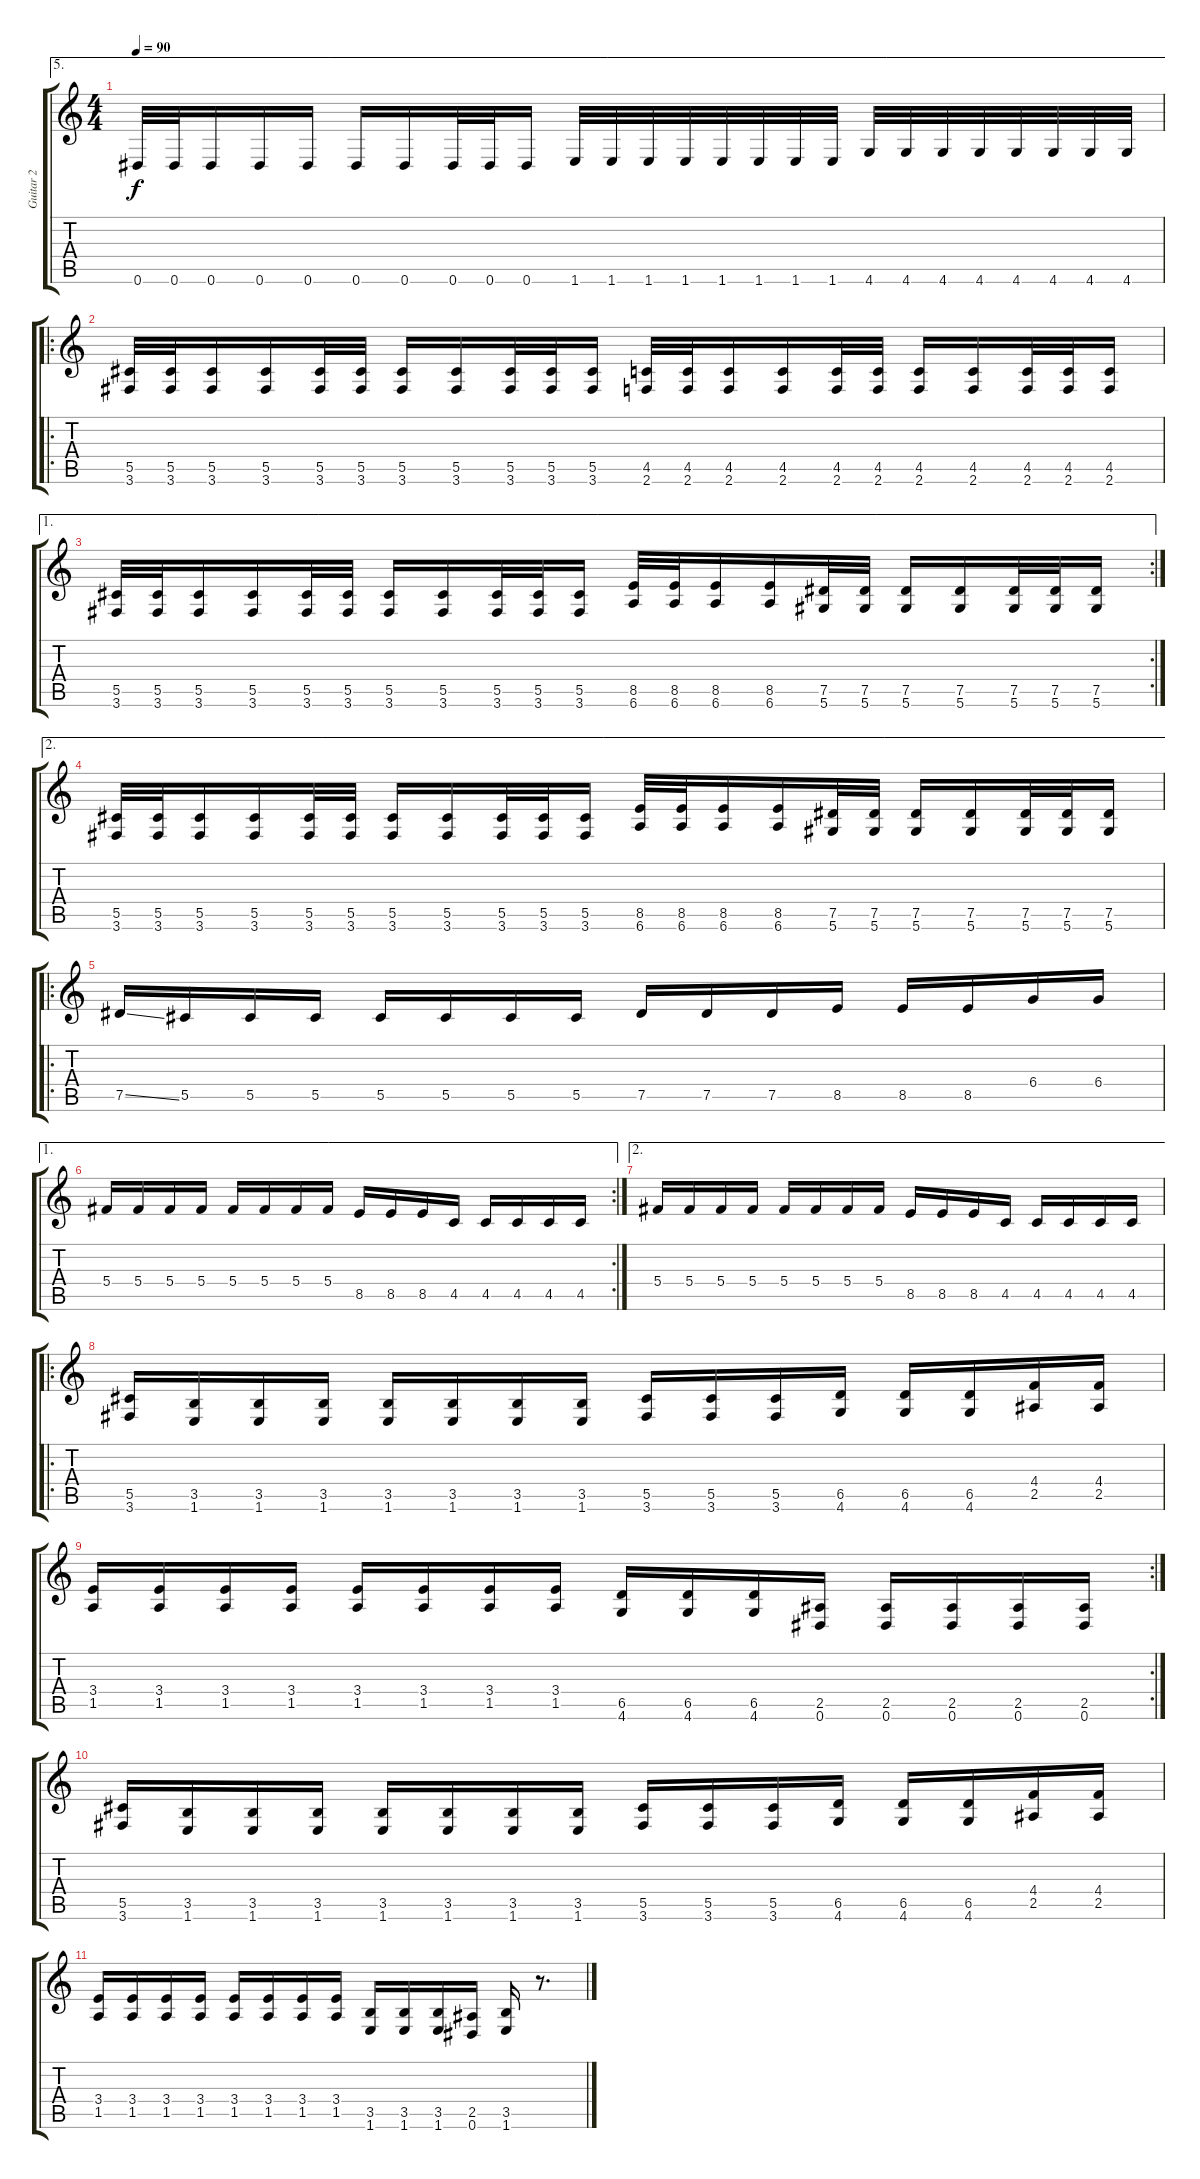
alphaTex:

\track ("Guitar 2" "Guitar 2") {instrument distortionguitar}
\staff {score tabs}
\tuning (Eb4 Bb3 Gb3 Db3 Ab2 Eb2) {hide}
\ae 5
\ts (4 4)
\tempo 90
\clef g2
\ks c
0.6.32{dy f} 0.6.32 0.6.16 0.6.16 0.6.16 0.6.16 0.6.16 0.6.32 0.6.32 0.6.16 1.6.32 1.6.32 1.6.32 1.6.32 1.6.32 1.6.32 1.6.32 1.6.32 4.6.32 4.6.32 4.6.32 4.6.32 4.6.32 4.6.32 4.6.32 4.6.32 |
\ro
(5.5 3.6).32 (5.5 3.6).32 (5.5 3.6).16 (5.5 3.6).16 (5.5 3.6).32 (5.5 3.6).32 (5.5 3.6).16 (5.5 3.6).16 (5.5 3.6).32 (5.5 3.6).32 (5.5 3.6).16 (4.5 2.6).32 (4.5 2.6).32 (4.5 2.6).16 (4.5 2.6).16 (4.5 2.6).32 (4.5 2.6).32 (4.5 2.6).16 (4.5 2.6).16 (4.5 2.6).32 (4.5 2.6).32 (4.5 2.6).16 |
\ae 1
\rc 2
(5.5 3.6).32 (5.5 3.6).32 (5.5 3.6).16 (5.5 3.6).16 (5.5 3.6).32 (5.5 3.6).32 (5.5 3.6).16 (5.5 3.6).16 (5.5 3.6).32 (5.5 3.6).32 (5.5 3.6).16 (8.5 6.6).32 (8.5 6.6).32 (8.5 6.6).16 (8.5 6.6).16 (7.5 5.6).32 (7.5 5.6).32 (7.5 5.6).16 (7.5 5.6).16 (7.5 5.6).32 (7.5 5.6).32 (7.5 5.6).16 |
\ae 2
(5.5 3.6).32 (5.5 3.6).32 (5.5 3.6).16 (5.5 3.6).16 (5.5 3.6).32 (5.5 3.6).32 (5.5 3.6).16 (5.5 3.6).16 (5.5 3.6).32 (5.5 3.6).32 (5.5 3.6).16 (8.5 6.6).32 (8.5 6.6).32 (8.5 6.6).16 (8.5 6.6).16 (7.5 5.6).32 (7.5 5.6).32 (7.5 5.6).16 (7.5 5.6).16 (7.5 5.6).32 (7.5 5.6).32 (7.5 5.6).16 |
\ro
7.5{ss}.16 5.5.16 5.5.16 5.5.16 5.5.16 5.5.16 5.5.16 5.5.16 7.5.16 7.5.16 7.5.16 8.5.16 8.5.16 8.5.16 6.4.16 6.4.16 |
\ae 1
\rc 2
5.4.16 5.4.16 5.4.16 5.4.16 5.4.16 5.4.16 5.4.16 5.4.16 8.5.16 8.5.16 8.5.16 4.5.16 4.5.16 4.5.16 4.5.16 4.5.16 |
\ae 2
5.4.16 5.4.16 5.4.16 5.4.16 5.4.16 5.4.16 5.4.16 5.4.16 8.5.16 8.5.16 8.5.16 4.5.16 4.5.16 4.5.16 4.5.16 4.5.16 |
\ro
(5.5 3.6).16 (3.5 1.6).16 (3.5 1.6).16 (3.5 1.6).16 (3.5 1.6).16 (3.5 1.6).16 (3.5 1.6).16 (3.5 1.6).16 (5.5 3.6).16 (5.5 3.6).16 (5.5 3.6).16 (6.5 4.6).16 (6.5 4.6).16 (6.5 4.6).16 (4.4 2.5).16 (4.4 2.5).16 |
\rc 2
(3.4 1.5).16 (3.4 1.5).16 (3.4 1.5).16 (3.4 1.5).16 (3.4 1.5).16 (3.4 1.5).16 (3.4 1.5).16 (3.4 1.5).16 (6.5 4.6).16 (6.5 4.6).16 (6.5 4.6).16 (2.5 0.6).16 (2.5 0.6).16 (2.5 0.6).16 (2.5 0.6).16 (2.5 0.6).16 |
(5.5 3.6).16 (3.5 1.6).16 (3.5 1.6).16 (3.5 1.6).16 (3.5 1.6).16 (3.5 1.6).16 (3.5 1.6).16 (3.5 1.6).16 (5.5 3.6).16 (5.5 3.6).16 (5.5 3.6).16 (6.5 4.6).16 (6.5 4.6).16 (6.5 4.6).16 (4.4 2.5).16 (4.4 2.5).16 |
(3.4 1.5).16 (3.4 1.5).16 (3.4 1.5).16 (3.4 1.5).16 (3.4 1.5).16 (3.4 1.5).16 (3.4 1.5).16 (3.4 1.5).16 (3.5 1.6).16 (3.5 1.6).16 (3.5 1.6).16 (2.5 0.6).16 (3.5 1.6).16 r.8{d}
